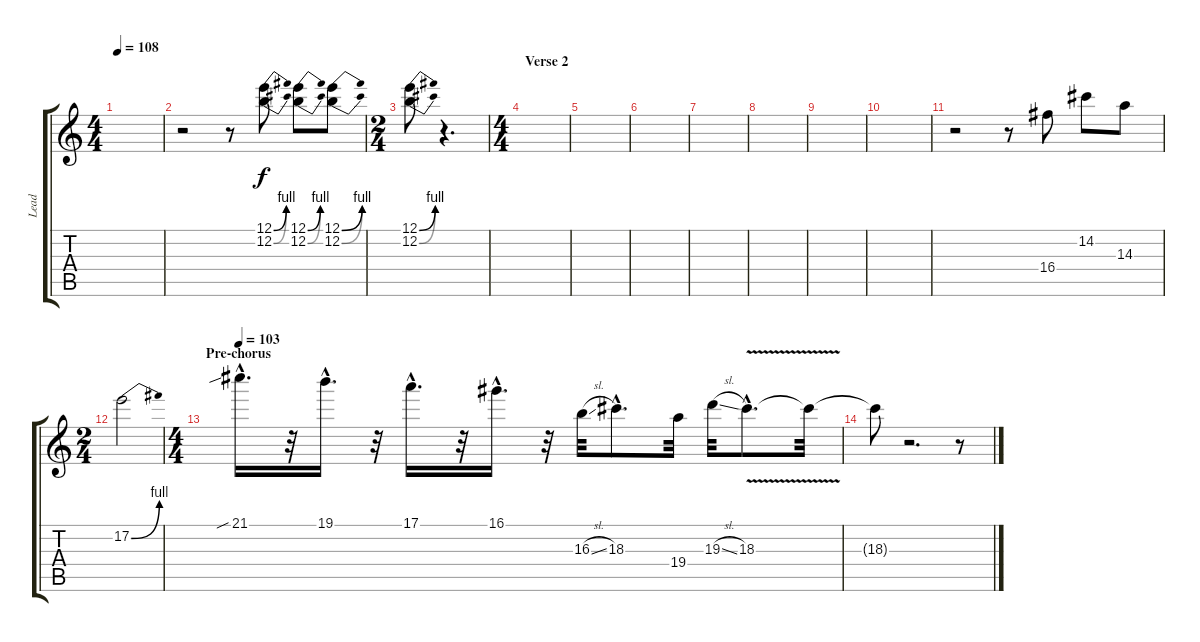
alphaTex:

\track ("Lead" "Lead") {instrument overdrivenguitar}
\staff {score tabs}
\tuning (E4 B3 G3 D3 A2 E2) {hide}
\ts (4 4)
\tempo 108
\clef g2
\ks c
|
r.2 r.8 (12.1{be (bend 0 0 60 4)} 12.2{be (bend 0 0 60 4)}).8 (12.1{be (bend 0 0 60 4)} 12.2{be (bend 0 0 60 4)}).8 (12.1{be (bend 0 0 60 4)} 12.2{be (bend 0 0 60 4)}).8 |
\ts (2 4)
(12.1{be (bend 0 0 60 4)} 12.2{be (bend 0 0 60 4)}).8 r.4{d} |
\ts (4 4)
\section ("" "Verse 2")
|
|
|
|
|
|
|
r.2 r.8 16.4.8 14.2.8 14.3.8 |
\ts (2 4)
17.2{be (bend 0 0 60 4)}.2 |
\ts (4 4)
\section ("" "Pre-chorus")
\tempo 103
21.1{sib hac}.16{d} r.32 19.1{hac}.16{d} r.32 17.1{hac}.16{d} r.32 16.1{hac}.16{d} r.32 16.3{sl}.32 18.3{hac}.8{d} 19.4.32 19.3{sl}.32 18.3{v hac}.8{d} 18.3{t}.32 |
18.3{t}.8 r.2{d} r.8
